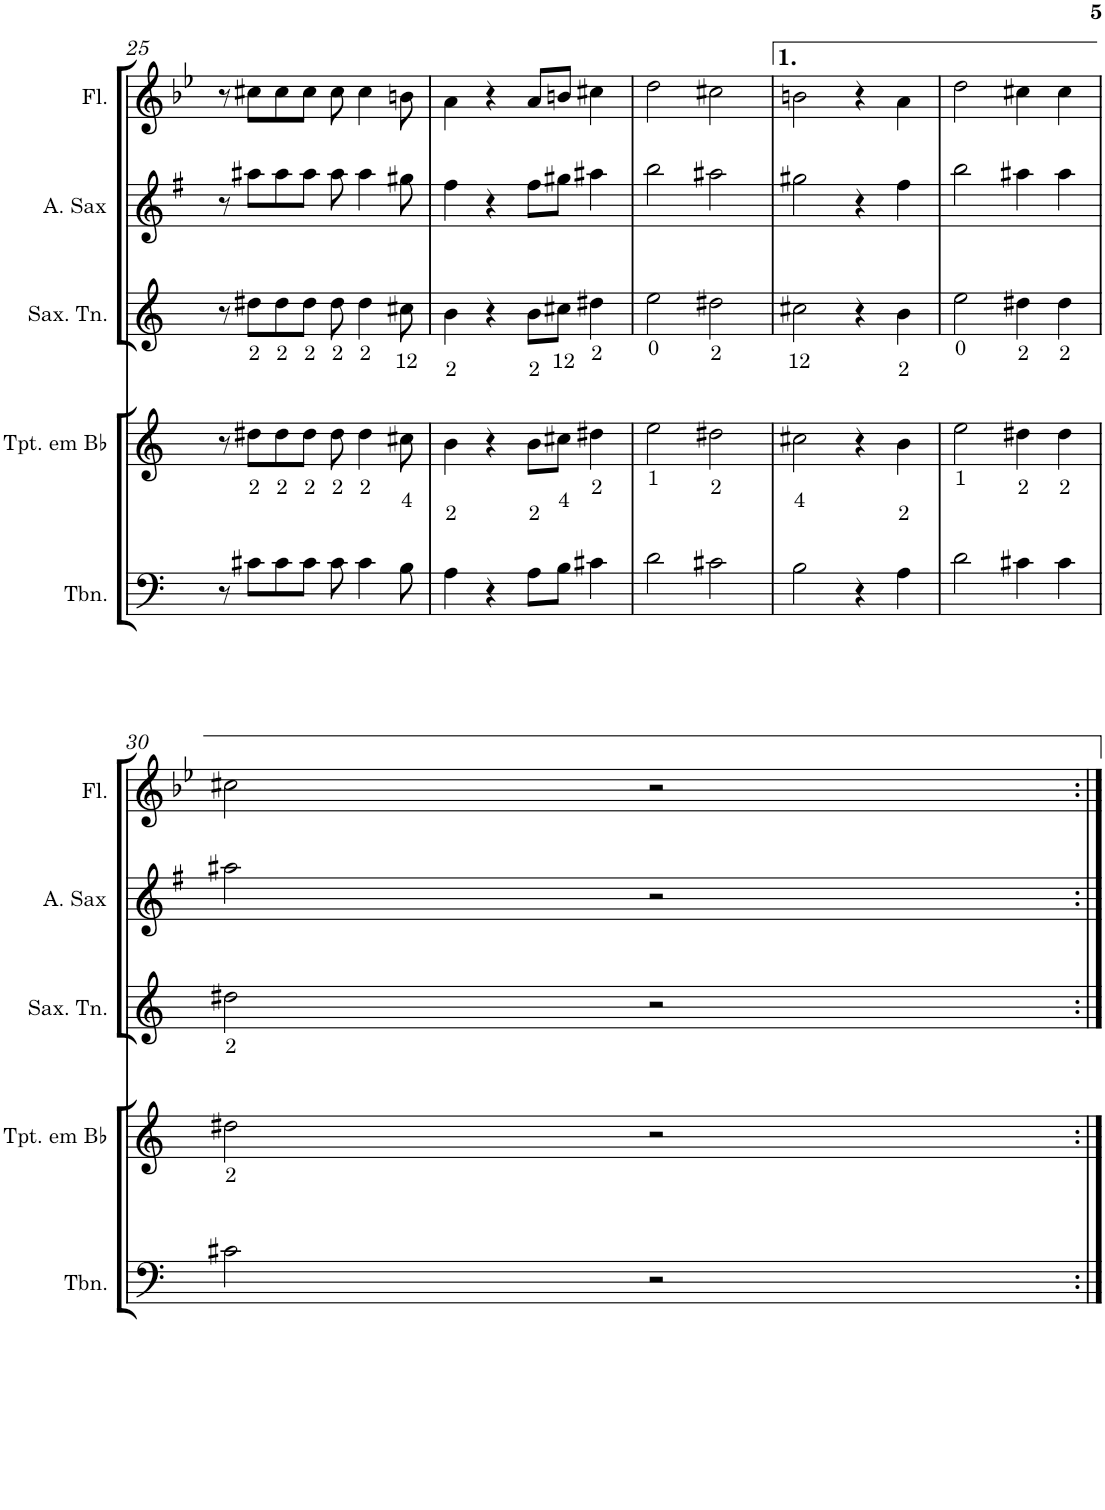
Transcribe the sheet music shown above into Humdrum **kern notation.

**kern	**kern	**kern	**kern	**kern
*part5	*part4	*part3	*part2	*part1
*staff5	*staff4	*staff3	*staff2	*staff1
*I"Trombone	*I"Trompete em Bb	*I"Saxofone Tenor	*I"Saxofone Alto	*I"Flauta Transversal
*I'Tbn.	*I'Tpt. em Bb	*I'Sax. Tn.	*	*I'Fl.
!!LO:PB:g=z
*clefF4	*clefG2	*clefG2	*clefG2	*clefG2
*	*Trd1c2	*Trd8c14	*Trd5c9	*
*k[]	*k[]	*k[]	*k[f#]	*k[b-e-]
*M4/4	*M4/4	*M4/4	*M4/4	*M4/4
=25	=25	=25	=25	=25
8r	8r	8r	8r	8r
8c#X\L	8dd#X\L	8dd#X\L	8aa#X\L	8cc#X\L
8c#\	8dd#\	8dd#\	8aa#\	8cc#\
8c#\J	8dd#\J	8dd#\J	8aa#\J	8cc#\J
8c#\	8dd#\	8dd#\	8aa#\	8cc#\
4c#\	4dd#\	4dd#\	4aa#\	4cc#\
8B\	8cc#X\	8cc#X\	8gg#X\	8bn\
=26	=26	=26	=26	=26
4A\	4b\	4b\	4ff#\	4a\
4r	4r	4r	4r	4r
8A\L	8b\L	8b\L	8ff#\L	8a/L
8B\J	8cc#X\J	8cc#X\J	8gg#X\J	8bn/J
4c#X\	4dd#X\	4dd#X\	4aa#X\	4cc#X\
=27	=27	=27	=27	=27
2d\	2ee\	2ee\	2bb\	2dd\
2c#X\	2dd#X\	2dd#X\	2aa#X\	2cc#X\
=28	=28	=28	=28	=28
2B\	2cc#X\	2cc#X\	2gg#X\	2bn\
4r	4r	4r	4r	4r
4A\	4b\	4b\	4ff#\	4a\
=29	=29	=29	=29	=29
2d\	2ee\	2ee\	2bb\	2dd\
4c#X\	4dd#X\	4dd#X\	4aa#X\	4cc#X\
4c#\	4dd#\	4dd#\	4aa#\	4cc#\
!!LO:LB:g=z
=30	=30	=30	=30	=30
2c#X\	2dd#X\	2dd#X\	2aa#X\	2cc#X\
2r	2r	2r	2r	2r
=:|!	=:|!	=:|!	=:|!	=:|!
*-	*-	*-	*-	*-
